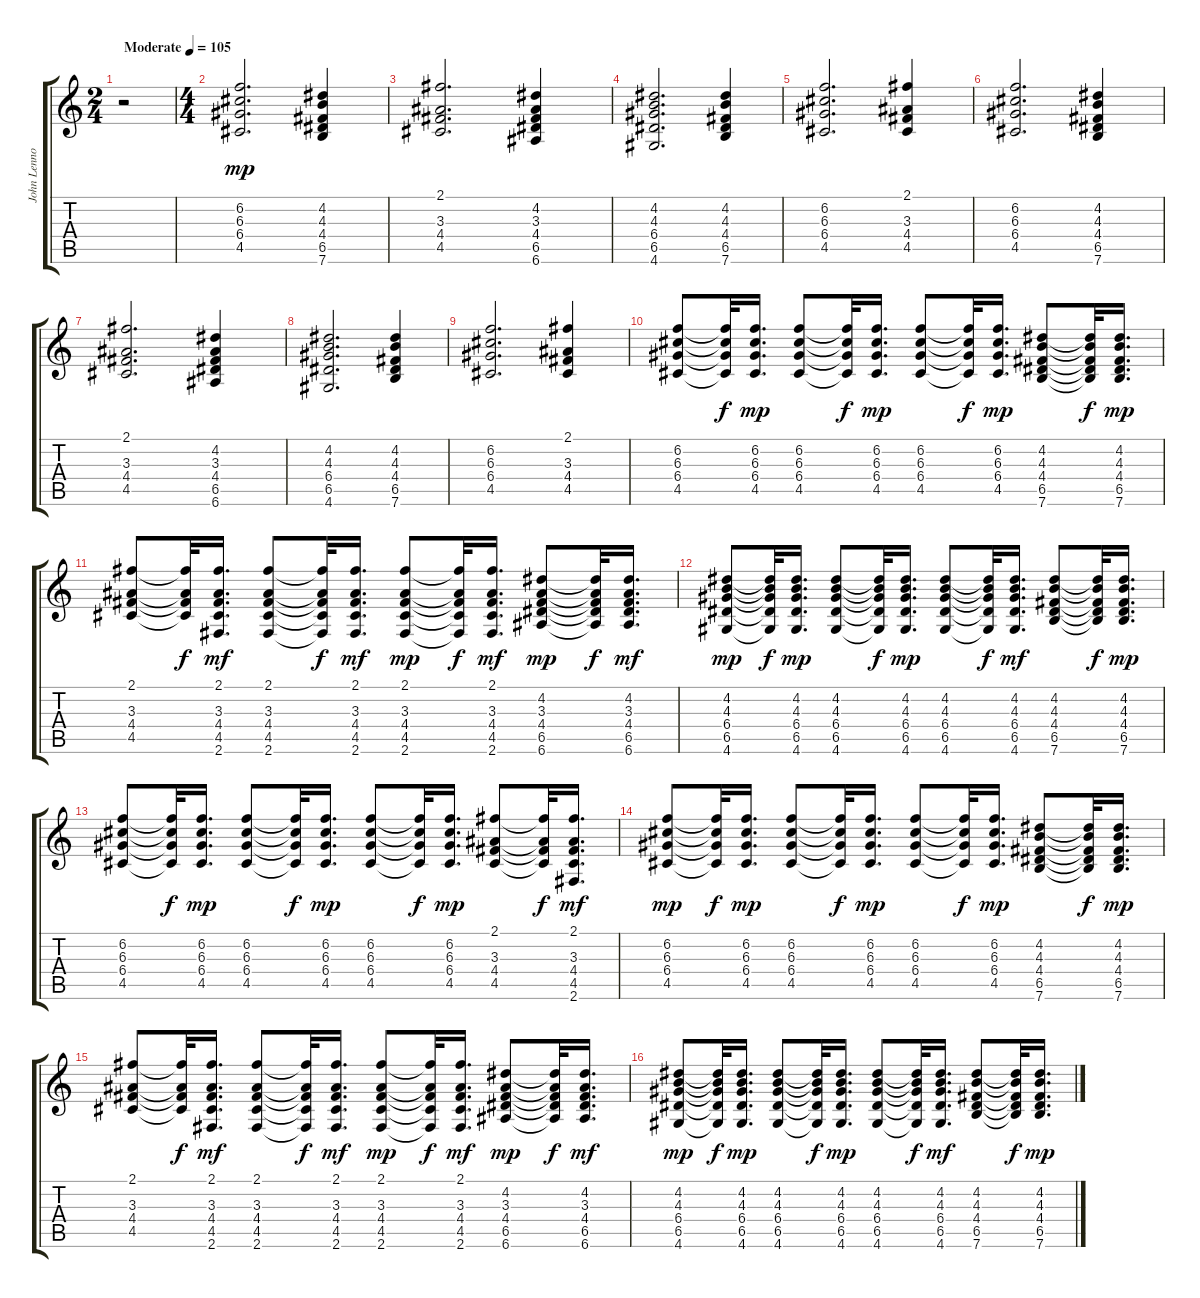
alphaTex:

\track ("John Lennon" "John Lenno") {instrument acousticguitarnylon}
\staff {score tabs}
\tuning (E4 B3 G3 D3 A2 E2) {hide}
\ts (2 4)
\tempo (105 "Moderate")
\tempo 104
\tempo (105 "Moderate")
\clef g2
\ks c
r.2{dy mp instrument acousticguitarnylon} |
\ts (4 4)
(6.2 6.3 6.4 4.5).2{d} (4.2 4.3 4.4 6.5 7.6).4 |
(2.1 3.3 4.4 4.5).2{d} (4.2 3.3 4.4 6.5 6.6).4 |
(4.2 4.3 6.4 6.5 4.6).2{d} (4.2 4.3 4.4 6.5 7.6).4 |
(6.2 6.3 6.4 4.5).2{d} (2.1 3.3 4.4 4.5).4 |
(6.2 6.3 6.4 4.5).2{d} (4.2 4.3 4.4 6.5 7.6).4 |
(2.1 3.3 4.4 4.5).2{d} (4.2 3.3 4.4 6.5 6.6).4 |
(4.2 4.3 6.4 6.5 4.6).2{d} (4.2 4.3 4.4 6.5 7.6).4 |
(6.2 6.3 6.4 4.5).2{d} (2.1 3.3 4.4 4.5).4 |
(6.2 6.3 6.4 4.5).8 (6.2{t} 6.3{t} 6.4{t} 4.5{t}).32{dy f} (6.2 6.3 6.4 4.5).16{d dy mp} (6.2 6.3 6.4 4.5).8 (6.2{t} 6.3{t} 6.4{t} 4.5{t}).32{dy f} (6.2 6.3 6.4 4.5).16{d dy mp} (6.2 6.3 6.4 4.5).8 (6.2{t} 6.3{t} 6.4{t} 4.5{t}).32{dy f} (6.2 6.3 6.4 4.5).16{d dy mp} (4.2 4.3 4.4 6.5 7.6).8 (4.2{t} 4.3{t} 4.4{t} 6.5{t} 7.6{t}).32{dy f} (4.2 4.3 4.4 6.5 7.6).16{d dy mp} |
(2.1 3.3 4.4 4.5).8 (2.1{t} 3.3{t} 4.4{t} 4.5{t}).32{dy f} (2.1 3.3 4.4 4.5 2.6).16{d dy mf} (2.1 3.3 4.4 4.5 2.6).8 (2.1{t} 3.3{t} 4.4{t} 4.5{t} 2.6{t}).32{dy f} (2.1 3.3 4.4 4.5 2.6).16{d dy mf} (2.1 3.3 4.4 4.5 2.6).8{dy mp} (2.1{t} 3.3{t} 4.4{t} 4.5{t} 2.6{t}).32{dy f} (2.1 3.3 4.4 4.5 2.6).16{d dy mf} (4.2 3.3 4.4 6.5 6.6).8{dy mp} (4.2{t} 3.3{t} 4.4{t} 6.5{t} 6.6{t}).32{dy f} (4.2 3.3 4.4 6.5 6.6).16{d dy mf} |
(4.2 4.3 6.4 6.5 4.6).8{dy mp} (4.2{t} 4.3{t} 6.4{t} 6.5{t} 4.6{t}).32{dy f} (4.2 4.3 6.4 6.5 4.6).16{d dy mp} (4.2 4.3 6.4 6.5 4.6).8 (4.2{t} 4.3{t} 6.4{t} 6.5{t} 4.6{t}).32{dy f} (4.2 4.3 6.4 6.5 4.6).16{d dy mp} (4.2 4.3 6.4 6.5 4.6).8 (4.2{t} 4.3{t} 6.4{t} 6.5{t} 4.6{t}).32{dy f} (4.2 4.3 6.4 6.5 4.6).16{d dy mf} (4.2 4.3 4.4 6.5 7.6).8 (4.2{t} 4.3{t} 4.4{t} 6.5{t} 7.6{t}).32{dy f} (4.2 4.3 4.4 6.5 7.6).16{d dy mp} |
(6.2 6.3 6.4 4.5).8 (6.2{t} 6.3{t} 6.4{t} 4.5{t}).32{dy f} (6.2 6.3 6.4 4.5).16{d dy mp} (6.2 6.3 6.4 4.5).8 (6.2{t} 6.3{t} 6.4{t} 4.5{t}).32{dy f} (6.2 6.3 6.4 4.5).16{d dy mp} (6.2 6.3 6.4 4.5).8 (6.2{t} 6.3{t} 6.4{t} 4.5{t}).32{dy f} (6.2 6.3 6.4 4.5).16{d dy mp} (2.1 3.3 4.4 4.5).8 (2.1{t} 3.3{t} 4.4{t} 4.5{t}).32{dy f} (2.1 3.3 4.4 4.5 2.6).16{d dy mf} |
(6.2 6.3 6.4 4.5).8{dy mp} (6.2{t} 6.3{t} 6.4{t} 4.5{t}).32{dy f} (6.2 6.3 6.4 4.5).16{d dy mp} (6.2 6.3 6.4 4.5).8 (6.2{t} 6.3{t} 6.4{t} 4.5{t}).32{dy f} (6.2 6.3 6.4 4.5).16{d dy mp} (6.2 6.3 6.4 4.5).8 (6.2{t} 6.3{t} 6.4{t} 4.5{t}).32{dy f} (6.2 6.3 6.4 4.5).16{d dy mp} (4.2 4.3 4.4 6.5 7.6).8 (4.2{t} 4.3{t} 4.4{t} 6.5{t} 7.6{t}).32{dy f} (4.2 4.3 4.4 6.5 7.6).16{d dy mp} |
(2.1 3.3 4.4 4.5).8 (2.1{t} 3.3{t} 4.4{t} 4.5{t}).32{dy f} (2.1 3.3 4.4 4.5 2.6).16{d dy mf} (2.1 3.3 4.4 4.5 2.6).8 (2.1{t} 3.3{t} 4.4{t} 4.5{t} 2.6{t}).32{dy f} (2.1 3.3 4.4 4.5 2.6).16{d dy mf} (2.1 3.3 4.4 4.5 2.6).8{dy mp} (2.1{t} 3.3{t} 4.4{t} 4.5{t} 2.6{t}).32{dy f} (2.1 3.3 4.4 4.5 2.6).16{d dy mf} (4.2 3.3 4.4 6.5 6.6).8{dy mp} (4.2{t} 3.3{t} 4.4{t} 6.5{t} 6.6{t}).32{dy f} (4.2 3.3 4.4 6.5 6.6).16{d dy mf} |
(4.2 4.3 6.4 6.5 4.6).8{dy mp} (4.2{t} 4.3{t} 6.4{t} 6.5{t} 4.6{t}).32{dy f} (4.2 4.3 6.4 6.5 4.6).16{d dy mp} (4.2 4.3 6.4 6.5 4.6).8 (4.2{t} 4.3{t} 6.4{t} 6.5{t} 4.6{t}).32{dy f} (4.2 4.3 6.4 6.5 4.6).16{d dy mp} (4.2 4.3 6.4 6.5 4.6).8 (4.2{t} 4.3{t} 6.4{t} 6.5{t} 4.6{t}).32{dy f} (4.2 4.3 6.4 6.5 4.6).16{d dy mf} (4.2 4.3 4.4 6.5 7.6).8 (4.2{t} 4.3{t} 4.4{t} 6.5{t} 7.6{t}).32{dy f} (4.2 4.3 4.4 6.5 7.6).16{d dy mp}
